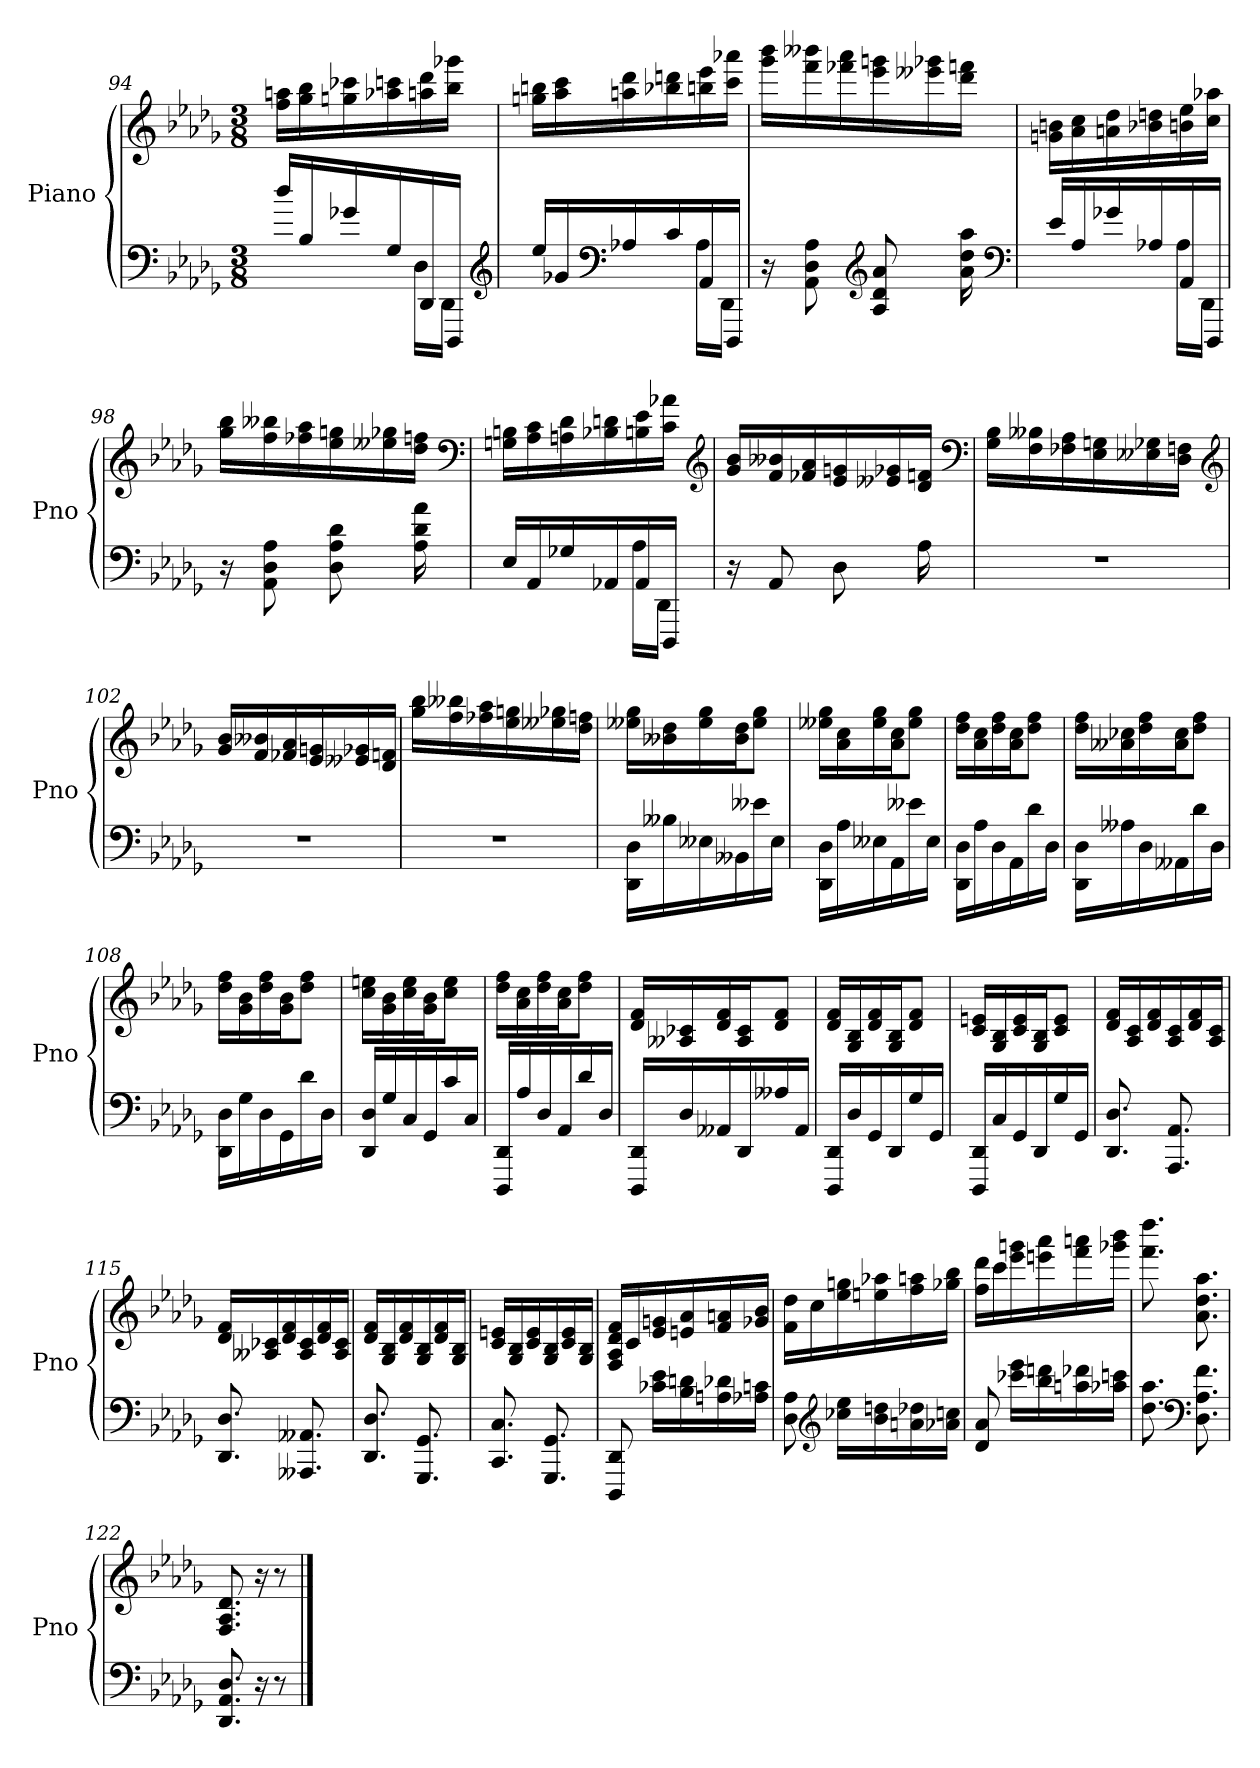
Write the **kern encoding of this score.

**kern	**kern
*part1	*part1
*staff2	*staff1
*I"Piano	*
*I'Pno	*
*clefF4	*clefG2
*k[b-e-a-d-g-]	*k[b-e-a-d-g-]
*D-:	*D-:
*M3/8	*M3/8
=94	=94
*^	*
16dd-LL	8ryy	16ff 16aanLL
16B-	.	16gg- 16bb-
16g-X	8ryy	16ggn 16ccc-X
16G-	.	16aa-X 16cccn
16DD-	16D-LL	16aan 16ddd-
16DDD-JJ	16DD-JJ	16bb- 16ggg-XJJ
*clefG2	*	*
=95	=95	=95
16ee-LL	8ryy	16ggn 16bbnLL
16g-X	.	16aa- 16ccc
*clefF4	*	*
16A-X	8ryy	16aan 16ddd-
16c	.	16bb-X 16dddn
16AA-	16A-LL	16bbn 16eee-
16DDD-JJ	16DD-JJ	16ccc 16aaa-XJJ
*v	*v	*
=96	=96
16r	16ggg- 16bbb-LL
8AA- 8D- 8A-	16fff 16bbb--X
.	16fff-X 16aaa-
*clefG2	*
8A- 8d- 8a-	16eee- 16gggn
.	16eee--X 16ggg-X
16a- 16dd- 16aa-	16ddd- 16fffnJJ
*clefF4	*
=97	=97
*^	*
16e-LL	8ryy	16gn 16bnLL
16A-	.	16a- 16cc
16g-X	8ryy	16an 16dd-
16A-X	.	16b-X 16ddn
16AA-	16A-LL	16bn 16ee-
16DDD-JJ	16DD-JJ	16cc 16aa-XJJ
*v	*v	*
=98	=98
16r	16gg- 16bb-LL
8AA- 8D- 8A-	16ff 16bb--X
.	16ff-X 16aa-
8D- 8A- 8d-	16ee- 16ggn
.	16ee--X 16gg-X
16A- 16d- 16a-	16dd- 16ffnJJ
*	*clefF4
=99	=99
*^	*
16E-LL	8ryy	16Gn 16BnLL
16AA-	.	16A- 16c
16G-X	8ryy	16An 16d-
16AA-X	.	16B-X 16dn
16AA-	16A-LL	16Bn 16e-
16DDD-JJ	16DD-JJ	16c 16a-XJJ
*v	*v	*
*	*clefG2
=100	=100
16r	16g- 16b-LL
8AA-	16f 16b--X
.	16f-X 16a-
8D-	16e- 16gn
.	16e--X 16g-X
16A-	16d- 16fnJJ
*	*clefF4
=101	=101
4.r	16G- 16B-LL
.	16F 16B--X
.	16F-X 16A-
.	16E- 16Gn
.	16E--X 16G-X
.	16D- 16FnJJ
*	*clefG2
=102	=102
4.r	16g- 16b-LL
.	16f 16b--X
.	16f-X 16a-
.	16e- 16gn
.	16e--X 16g-X
.	16d- 16fnJJ
=103	=103
4.r	16gg- 16bb-LL
.	16ff 16bb--X
.	16ff-X 16aa-
.	16ee- 16ggn
.	16ee--X 16gg-X
.	16dd- 16ffnJJ
=104	=104
16DD- 16D-LL	16ee--X 16gg-LL
16B--X	16b--X 16dd-
16E--X	16ee-- 16gg-
16BB--X	16b-- 16dd-J
16e--X	8ee-- 8gg-J
16E--JJ	.
=105	=105
16DD- 16D-LL	16ee--X 16gg-LL
16A-	16a- 16cc
16E--X	16ee-- 16gg-
16AA-	16a- 16ccJ
16e--X	8ee-- 8gg-J
16E--JJ	.
=106	=106
16DD- 16D-LL	16dd- 16ffLL
16A-	16a- 16cc
16D-	16dd- 16ff
16AA-	16a- 16ccJ
16d-	8dd- 8ffJ
16D-JJ	.
=107	=107
16DD- 16D-LL	16dd- 16ffLL
16A--X	16a--X 16cc-X
16D-	16dd- 16ff
16AA--X	16a-- 16cc-J
16d-	8dd- 8ffJ
16D-JJ	.
=108	=108
16DD- 16D-LL	16dd- 16ffLL
16G-	16g- 16b-
16D-	16dd- 16ff
16GG-	16g- 16b-J
16d-	8dd- 8ffJ
16D-JJ	.
=109	=109
16DD- 16D-LL	16cc 16eenLL
16G-	16g- 16b-
16C	16cc 16ee
16GG-	16g- 16b-J
16c	8cc 8eeJ
16CJJ	.
=110	=110
16DDD- 16DD-LL	16dd- 16ffLL
16A-	16a- 16cc
16D-	16dd- 16ff
16AA-	16a- 16ccJ
16d-	8dd- 8ffJ
16D-JJ	.
=111	=111
16DDD- 16DD-LL	16d- 16fLL
16D-	16A--X 16c-X
16AA--X	16d- 16f
16DD-	16A-- 16c-J
16A--X	8d- 8fJ
16AA--JJ	.
=112	=112
16DDD- 16DD-LL	16d- 16fLL
16D-	16G- 16B-
16GG-	16d- 16f
16DD-	16G- 16B-J
16G-	8d- 8fJ
16GG-JJ	.
=113	=113
16DDD- 16DD-LL	16c 16enLL
16C	16G- 16B-
16GG-	16c 16e
16DD-	16G- 16B-J
16G-	8c 8eJ
16GG-JJ	.
=114	=114
8.DD- 8.D-	16d- 16fLL
.	16A- 16c
.	16d- 16f
8.AAA- 8.AA-	16A- 16c
.	16d- 16f
.	16A- 16cJJ
=115	=115
8.DD- 8.D-	16d- 16fLL
.	16A--X 16c-X
.	16d- 16f
8.AAA--X 8.AA--X	16A-- 16c-
.	16d- 16f
.	16A-- 16c-JJ
=116	=116
8.DD- 8.D-	16d- 16fLL
.	16G- 16B-
.	16d- 16f
8.GGG- 8.GG-	16G- 16B-
.	16d- 16f
.	16G- 16B-JJ
=117	=117
8.CC 8.C	16c 16enLL
.	16G- 16B-
.	16c 16e
8.GGG- 8.GG-	16G- 16B-
.	16c 16e
.	16G- 16B-JJ
=118	=118
8DDD- 8DD-	16F 16A- 16d- 16fLL
.	16c
16c-X 16e-LL	16e- 16gn
16B- 16dn	16en 16a-
16An 16d-X	16f 16an
16A-X 16cnJJ	16g-X 16b-JJ
=119	=119
8D- 8A-	16f 16dd-LL
.	16cc
*clefG2	*
16cc-X 16ee-LL	16ee- 16ggn
16b- 16ddn	16een 16aa-X
16an 16dd-X	16ff 16aan
16a-X 16ccnJJ	16gg-X 16bb-JJ
=120	=120
8d- 8a-	16ff 16ddd-LL
.	16ccc
16ccc-X 16eee-LL	16eee- 16gggn
16bb- 16dddn	16eeen 16aaa-
16aan 16ddd-X	16fff 16aaan
16aa-X 16cccnJJ	16ggg-X 16bbb-JJ
=121	=121
8.dd- 8.aa-	8.fff 8.dddd-
*clefF4	*
8.D- 8.A- 8.f	8.a- 8.dd- 8.aa-
=122	=122
8.DD- 8.AA- 8.D-	8.F 8.A- 8.d-
16r	16r
8r	8r
==	==
*-	*-
